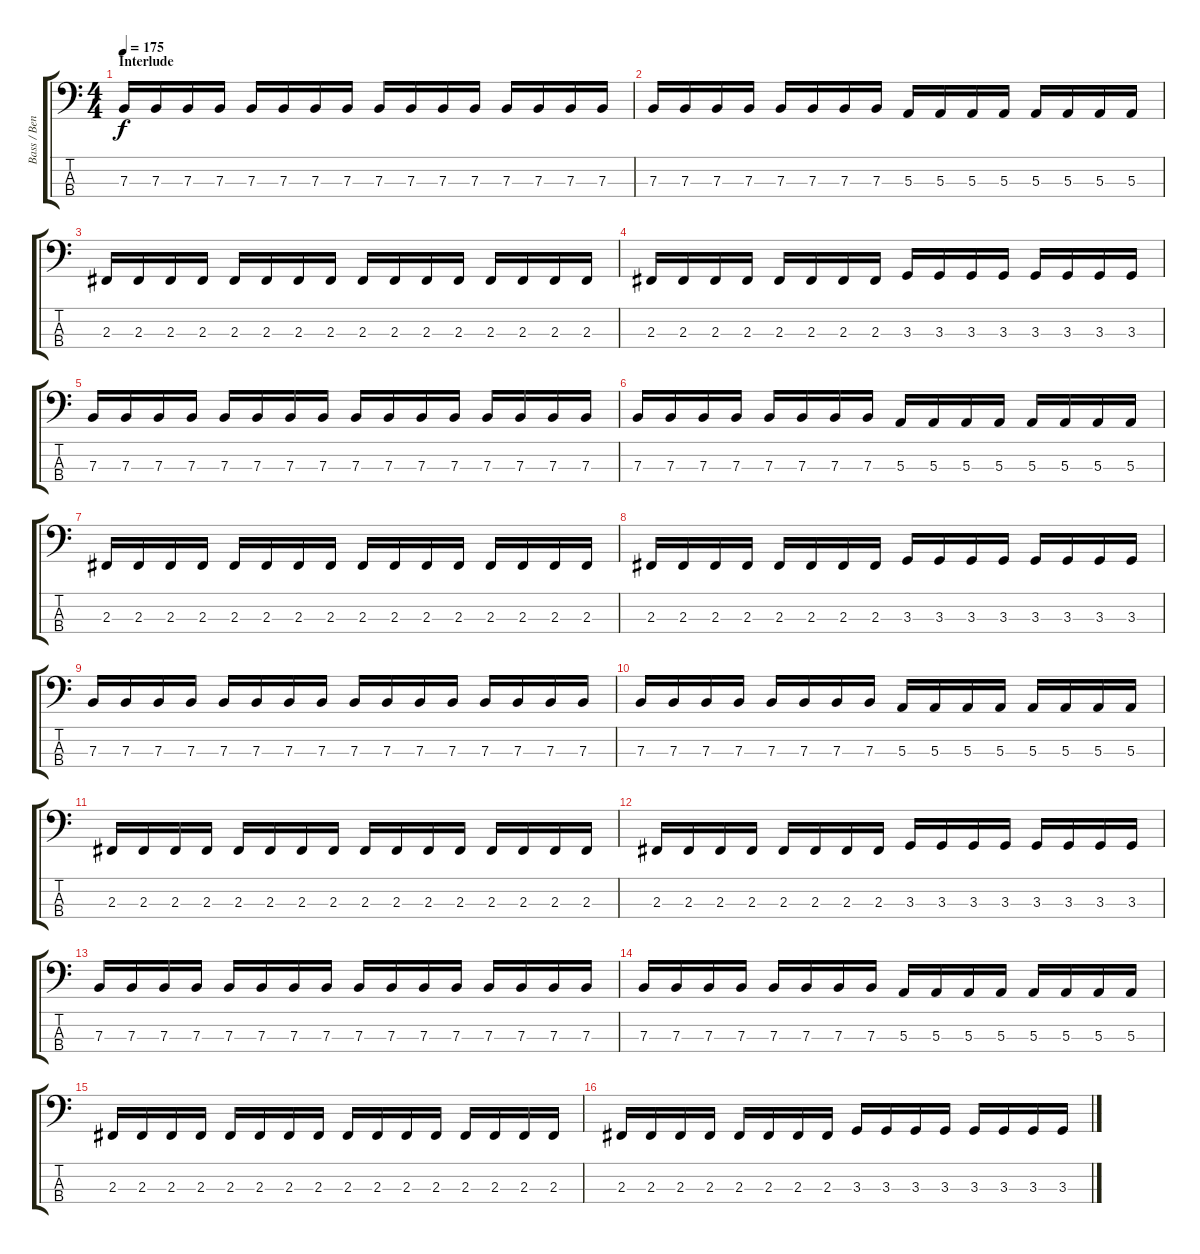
\track ("Bass / Ben" "Bass / Ben") {instrument electricbassfinger}
\staff {score tabs}
\tuning (D2 A1 E1 B0) {hide}
\ts (4 4)
\section ("" "Interlude")
\tempo 175
\clef f4
\ks c
7.3.16{dy f} 7.3.16 7.3.16 7.3.16 7.3.16 7.3.16 7.3.16 7.3.16 7.3.16 7.3.16 7.3.16 7.3.16 7.3.16 7.3.16 7.3.16 7.3.16 |
7.3.16 7.3.16 7.3.16 7.3.16 7.3.16 7.3.16 7.3.16 7.3.16 5.3.16 5.3.16 5.3.16 5.3.16 5.3.16 5.3.16 5.3.16 5.3.16 |
2.3.16 2.3.16 2.3.16 2.3.16 2.3.16 2.3.16 2.3.16 2.3.16 2.3.16 2.3.16 2.3.16 2.3.16 2.3.16 2.3.16 2.3.16 2.3.16 |
2.3.16 2.3.16 2.3.16 2.3.16 2.3.16 2.3.16 2.3.16 2.3.16 3.3.16 3.3.16 3.3.16 3.3.16 3.3.16 3.3.16 3.3.16 3.3.16 |
7.3.16 7.3.16 7.3.16 7.3.16 7.3.16 7.3.16 7.3.16 7.3.16 7.3.16 7.3.16 7.3.16 7.3.16 7.3.16 7.3.16 7.3.16 7.3.16 |
7.3.16 7.3.16 7.3.16 7.3.16 7.3.16 7.3.16 7.3.16 7.3.16 5.3.16 5.3.16 5.3.16 5.3.16 5.3.16 5.3.16 5.3.16 5.3.16 |
2.3.16 2.3.16 2.3.16 2.3.16 2.3.16 2.3.16 2.3.16 2.3.16 2.3.16 2.3.16 2.3.16 2.3.16 2.3.16 2.3.16 2.3.16 2.3.16 |
2.3.16 2.3.16 2.3.16 2.3.16 2.3.16 2.3.16 2.3.16 2.3.16 3.3.16 3.3.16 3.3.16 3.3.16 3.3.16 3.3.16 3.3.16 3.3.16 |
7.3.16 7.3.16 7.3.16 7.3.16 7.3.16 7.3.16 7.3.16 7.3.16 7.3.16 7.3.16 7.3.16 7.3.16 7.3.16 7.3.16 7.3.16 7.3.16 |
7.3.16 7.3.16 7.3.16 7.3.16 7.3.16 7.3.16 7.3.16 7.3.16 5.3.16 5.3.16 5.3.16 5.3.16 5.3.16 5.3.16 5.3.16 5.3.16 |
2.3.16 2.3.16 2.3.16 2.3.16 2.3.16 2.3.16 2.3.16 2.3.16 2.3.16 2.3.16 2.3.16 2.3.16 2.3.16 2.3.16 2.3.16 2.3.16 |
2.3.16 2.3.16 2.3.16 2.3.16 2.3.16 2.3.16 2.3.16 2.3.16 3.3.16 3.3.16 3.3.16 3.3.16 3.3.16 3.3.16 3.3.16 3.3.16 |
7.3.16 7.3.16 7.3.16 7.3.16 7.3.16 7.3.16 7.3.16 7.3.16 7.3.16 7.3.16 7.3.16 7.3.16 7.3.16 7.3.16 7.3.16 7.3.16 |
7.3.16 7.3.16 7.3.16 7.3.16 7.3.16 7.3.16 7.3.16 7.3.16 5.3.16 5.3.16 5.3.16 5.3.16 5.3.16 5.3.16 5.3.16 5.3.16 |
2.3.16 2.3.16 2.3.16 2.3.16 2.3.16 2.3.16 2.3.16 2.3.16 2.3.16 2.3.16 2.3.16 2.3.16 2.3.16 2.3.16 2.3.16 2.3.16 |
2.3.16 2.3.16 2.3.16 2.3.16 2.3.16 2.3.16 2.3.16 2.3.16 3.3.16 3.3.16 3.3.16 3.3.16 3.3.16 3.3.16 3.3.16 3.3.16
